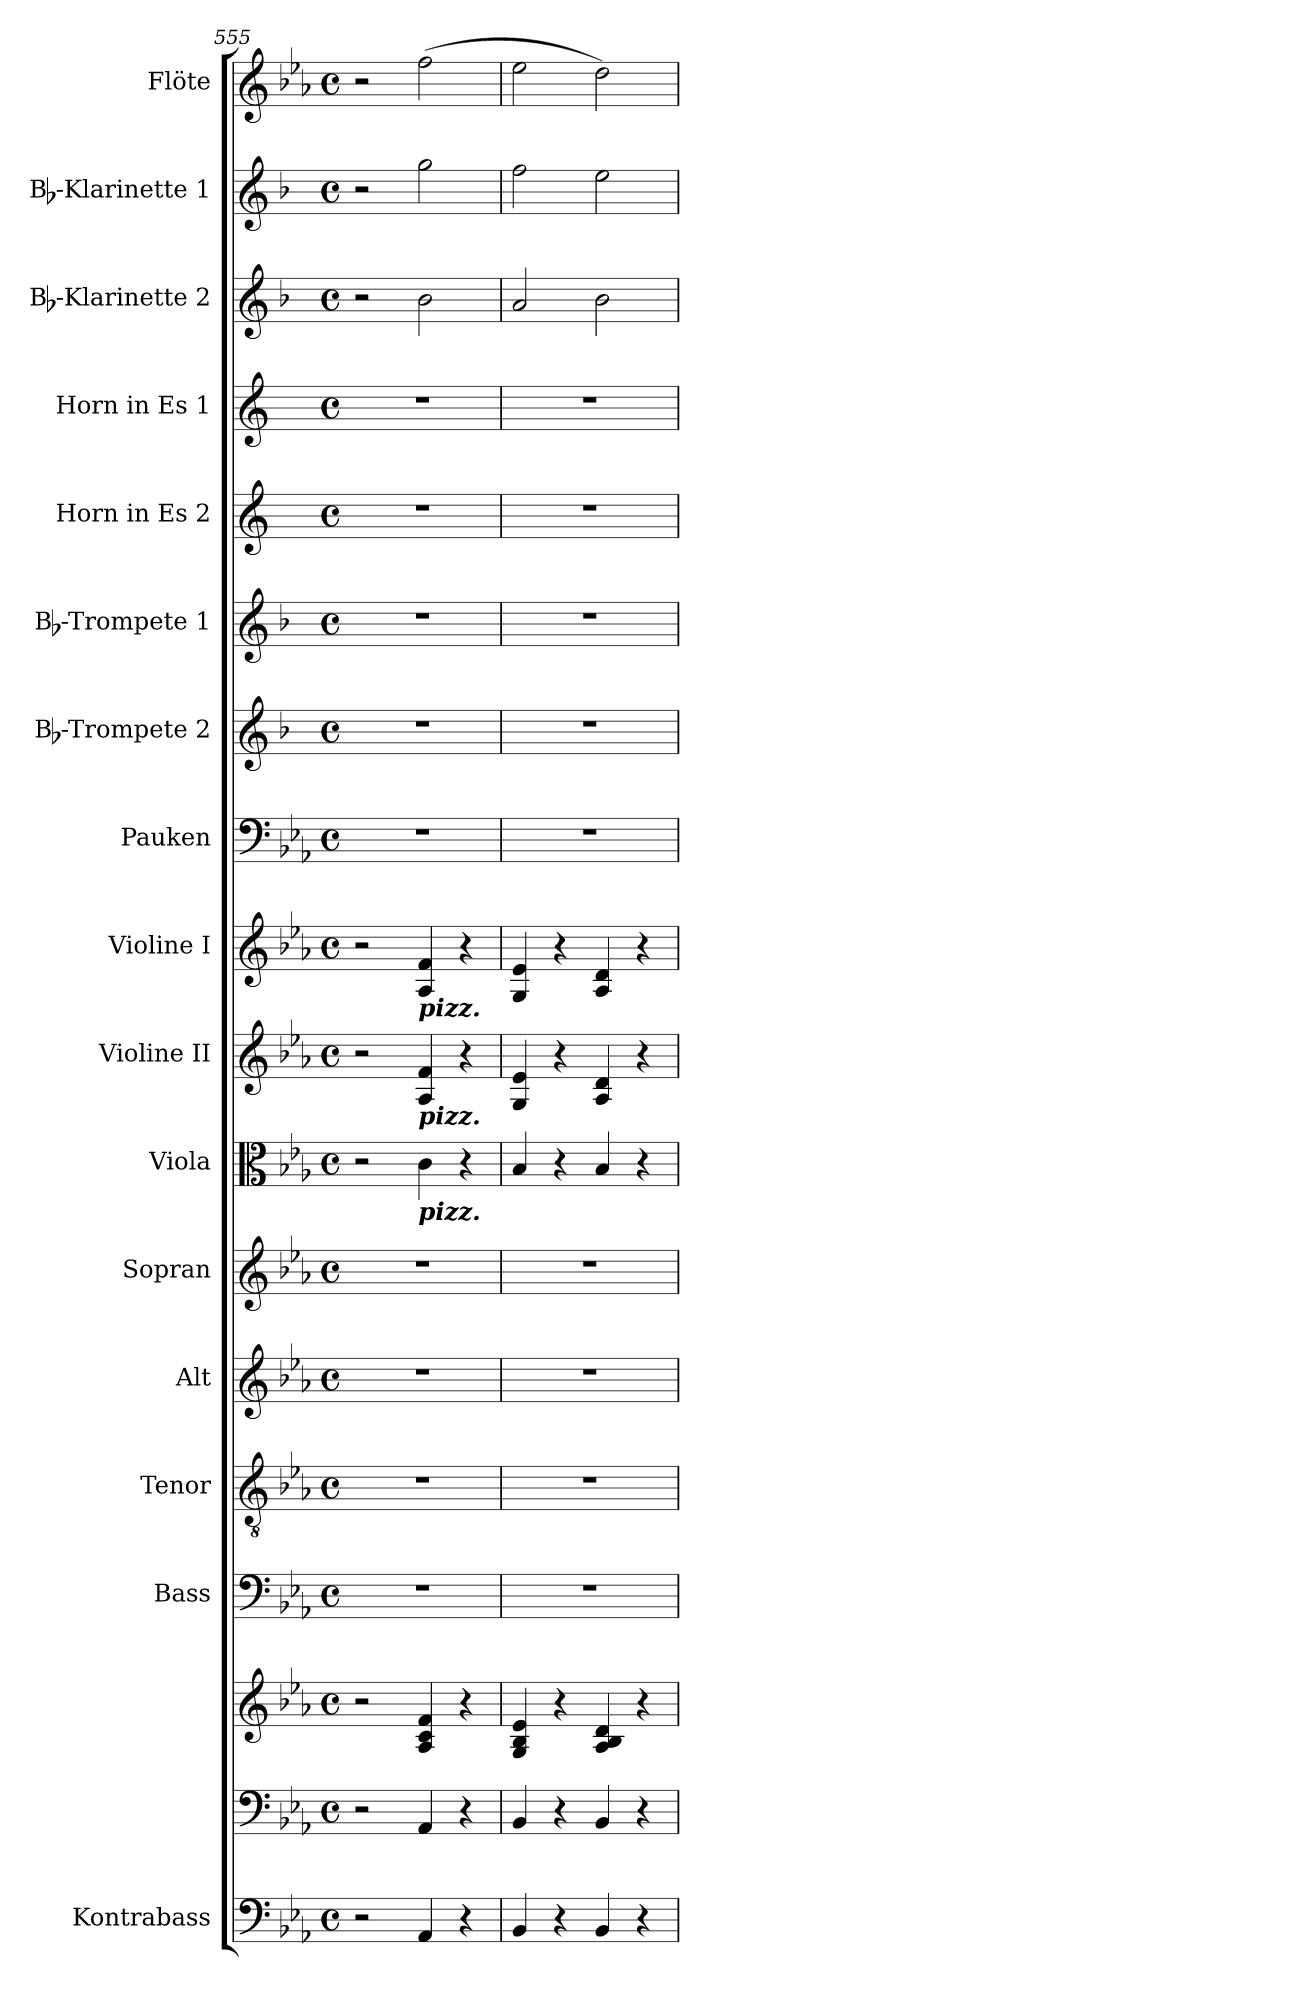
**kern	**kern	**kern	**kern	**kern	**kern	**kern	**kern	**kern	**kern	**kern	**kern	**kern	**kern	**kern	**kern	**kern	**kern
*part17	*part16	*part16	*part15	*part14	*part13	*part12	*part11	*part10	*part9	*part8	*part7	*part6	*part5	*part4	*part3	*part2	*part1
*staff18	*staff17	*staff16	*staff15	*staff14	*staff13	*staff12	*staff11	*staff10	*staff9	*staff8	*staff7	*staff6	*staff5	*staff4	*staff3	*staff2	*staff1
*I"Kontrabass	*	*	*I"Bass	*I"Tenor	*I"Alt	*I"Sopran	*I"Viola	*I"Violine II	*I"Violine I	*I"Pauken	*I"Bb-Trompete 2	*I"Bb-Trompete 1	*I"Horn in Es 2	*I"Horn in Es 1	*I"Bb-Klarinette 2	*I"Bb-Klarinette 1	*I"Flöte
*I'Kb.	*	*	*I'B.	*I'T.	*I'A.	*I'S.	*I'Vla.	*I'Vl. II	*I'Vl. I	*I'Pk.	*I'Bb Trp. 2	*I'Bb Trp. 1	*	*	*I'Bb Kl. 2	*I'Bb Kl. 1	*I'Fl.
*clefF4	*clefF4	*clefG2	*clefF4	*clefGv2	*clefG2	*clefG2	*clefC3	*clefG2	*clefG2	*clefF4	*clefG2	*clefG2	*clefG2	*clefG2	*clefG2	*clefG2	*clefG2
*ITrd7c12	*	*	*	*	*	*	*	*	*	*	*ITrd1c2	*ITrd1c2	*ITrd5c9	*ITrd5c9	*ITrd1c2	*ITrd1c2	*
*k[b-e-a-]	*k[b-e-a-]	*k[b-e-a-]	*k[b-e-a-]	*k[b-e-a-]	*k[b-e-a-]	*k[b-e-a-]	*k[b-e-a-]	*k[b-e-a-]	*k[b-e-a-]	*k[b-e-a-]	*k[b-e-a-]	*k[b-e-a-]	*k[b-e-a-]	*k[b-e-a-]	*k[b-e-a-]	*k[b-e-a-]	*k[b-e-a-]
*E-:	*E-:	*E-:	*E-:	*E-:	*E-:	*E-:	*E-:	*E-:	*E-:	*E-:	*E-:	*E-:	*E-:	*E-:	*E-:	*E-:	*E-:
*M4/4	*M4/4	*M4/4	*M4/4	*M4/4	*M4/4	*M4/4	*M4/4	*M4/4	*M4/4	*M4/4	*M4/4	*M4/4	*M4/4	*M4/4	*M4/4	*M4/4	*M4/4
*met(c)	*met(c)	*met(c)	*met(c)	*met(c)	*met(c)	*met(c)	*met(c)	*met(c)	*met(c)	*met(c)	*met(c)	*met(c)	*met(c)	*met(c)	*met(c)	*met(c)	*met(c)
=555	=555	=555	=555	=555	=555	=555	=555	=555	=555	=555	=555	=555	=555	=555	=555	=555	=555
2r	2r	2r	1r	1r	1r	1r	2r	2r	2r	1r	1r	1r	1r	1r	2r	2r	2r
!	!	!	!	!	!	!	!	!	!LO:TX:b:Bi:t=pizz.	!	!	!	!	!	!	!	!
!	!	!	!	!	!	!	!	!LO:TX:b:Bi:t=pizz.	!	!	!	!	!	!	!	!	!
!	!	!	!	!	!	!	!LO:TX:b:Bi:t=pizz.	!	!	!	!	!	!	!	!	!	!
4AAA-/	4AA-/	4A-/ 4c/ 4f/	.	.	.	.	4c\	4A-/ 4f/	4A-/ 4f/	.	.	.	.	.	2a-\	2ff\	(>2ff\
4r	4r	4r	.	.	.	.	4r	4r	4r	.	.	.	.	.	.	.	.
=556	=556	=556	=556	=556	=556	=556	=556	=556	=556	=556	=556	=556	=556	=556	=556	=556	=556
4BBB-/	4BB-/	4G/ 4B-/ 4e-/	1r	1r	1r	1r	4B-/	4G/ 4e-/	4G/ 4e-/	1r	1r	1r	1r	1r	2g/	2ee-\	2ee-\
4r	4r	4r	.	.	.	.	4r	4r	4r	.	.	.	.	.	.	.	.
4BBB-/	4BB-/	4A-/ 4B-/ 4d/	.	.	.	.	4B-/	4A-/ 4d/	4A-/ 4d/	.	.	.	.	.	2a-\	2dd\	2dd\)
4r	4r	4r	.	.	.	.	4r	4r	4r	.	.	.	.	.	.	.	.
=	=	=	=	=	=	=	=	=	=	=	=	=	=	=	=	=	=
*-	*-	*-	*-	*-	*-	*-	*-	*-	*-	*-	*-	*-	*-	*-	*-	*-	*-
